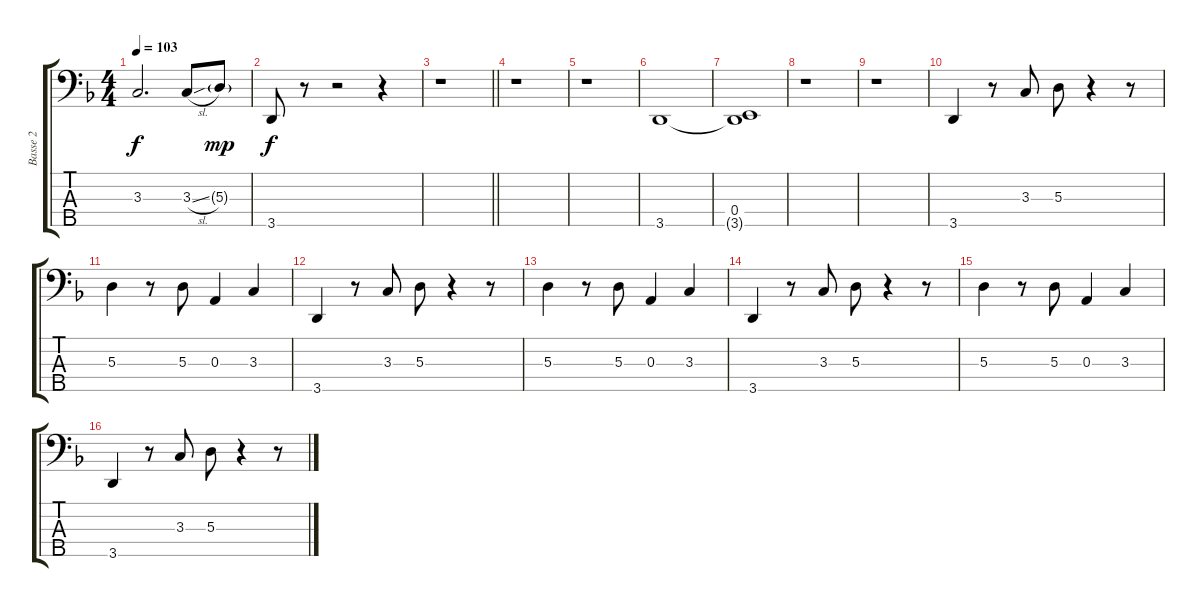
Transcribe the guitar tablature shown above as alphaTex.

\track ("Basse 2" "Basse 2") {instrument acousticguitarsteel}
\staff {score tabs}
\tuning (G2 D2 A1 E1 B0) {hide}
\ts (4 4)
\tempo 103
\clef f4
\ks dminor
3.3.2{d dy f} 3.3{sl}.8 5.3{g}.8{dy mp} |
3.5.8{dy f} r.8 r.2 r.4 |
\barLineRight lightlight
r.1 |
r.1 |
r.1 |
3.5.1 |
(0.4 3.5{t}).1 |
r.1 |
r.1 |
3.5.4 r.8 3.3.8 5.3.8 r.4 r.8 |
5.3.4 r.8 5.3.8 0.3.4 3.3.4 |
3.5.4 r.8 3.3.8 5.3.8 r.4 r.8 |
5.3.4 r.8 5.3.8 0.3.4 3.3.4 |
3.5.4 r.8 3.3.8 5.3.8 r.4 r.8 |
5.3.4 r.8 5.3.8 0.3.4 3.3.4 |
3.5.4 r.8 3.3.8 5.3.8 r.4 r.8
